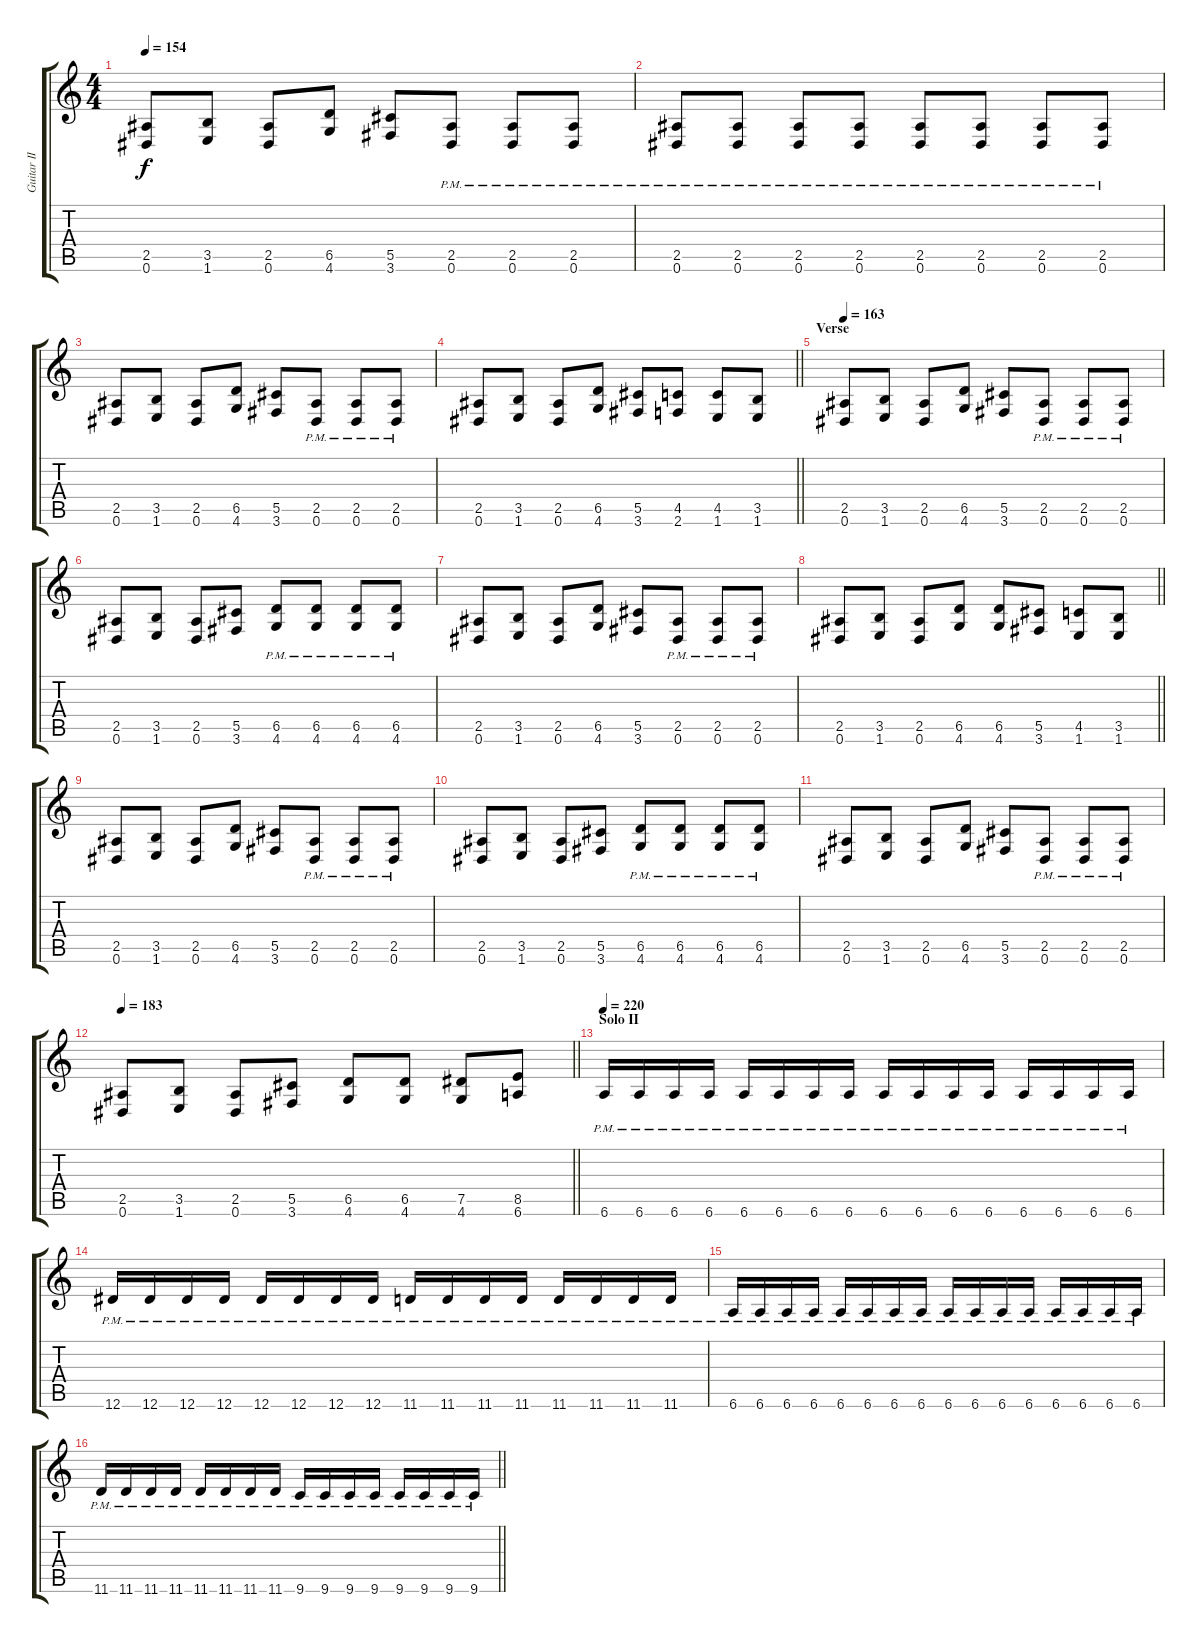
\track ("Guitar II" "Guitar II") {instrument distortionguitar}
\staff {score tabs}
\tuning (Eb4 Bb3 Gb3 Db3 Ab2 Eb2) {hide}
\ts (4 4)
\section ("" "")
\tempo 154
\clef g2
\ks c
(2.5 0.6).8{dy f} (3.5 1.6).8 (2.5 0.6).8 (6.5 4.6).8 (5.5 3.6).8 (2.5{pm} 0.6{pm}).8 (2.5{pm} 0.6{pm}).8 (2.5{pm} 0.6{pm}).8 |
(2.5{pm} 0.6{pm}).8 (2.5{pm} 0.6{pm}).8 (2.5{pm} 0.6{pm}).8 (2.5{pm} 0.6{pm}).8 (2.5{pm} 0.6{pm}).8 (2.5{pm} 0.6{pm}).8 (2.5{pm} 0.6{pm}).8 (2.5{pm} 0.6{pm}).8 |
(2.5 0.6).8 (3.5 1.6).8 (2.5 0.6).8 (6.5 4.6).8 (5.5 3.6).8 (2.5{pm} 0.6{pm}).8 (2.5{pm} 0.6{pm}).8 (2.5{pm} 0.6{pm}).8 |
\barLineRight lightlight
(2.5 0.6).8 (3.5 1.6).8 (2.5 0.6).8 (6.5 4.6).8 (5.5 3.6).8 (4.5 2.6).8 (4.5 1.6).8 (3.5 1.6).8 |
\section ("" "Verse")
\tempo 163
(2.5 0.6).8 (3.5 1.6).8 (2.5 0.6).8 (6.5 4.6).8 (5.5 3.6).8 (2.5{pm} 0.6{pm}).8 (2.5{pm} 0.6{pm}).8 (2.5{pm} 0.6{pm}).8 |
(2.5 0.6).8 (3.5 1.6).8 (2.5 0.6).8 (5.5 3.6).8 (6.5{pm} 4.6).8 (6.5{pm} 4.6{pm}).8 (6.5{pm} 4.6{pm}).8 (6.5{pm} 4.6{pm}).8 |
(2.5 0.6).8 (3.5 1.6).8 (2.5 0.6).8 (6.5 4.6).8 (5.5 3.6).8 (2.5{pm} 0.6{pm}).8 (2.5{pm} 0.6{pm}).8 (2.5{pm} 0.6{pm}).8 |
\barLineRight lightlight
(2.5 0.6).8 (3.5 1.6).8 (2.5 0.6).8 (6.5 4.6).8 (6.5 4.6).8 (5.5 3.6).8 (4.5 1.6).8 (3.5 1.6).8 |
\section ("" "")
(2.5 0.6).8 (3.5 1.6).8 (2.5 0.6).8 (6.5 4.6).8 (5.5 3.6).8 (2.5{pm} 0.6{pm}).8 (2.5{pm} 0.6{pm}).8 (2.5{pm} 0.6{pm}).8 |
(2.5 0.6).8 (3.5 1.6).8 (2.5 0.6).8 (5.5 3.6).8 (6.5{pm} 4.6).8 (6.5{pm} 4.6{pm}).8 (6.5{pm} 4.6{pm}).8 (6.5{pm} 4.6{pm}).8 |
(2.5 0.6).8 (3.5 1.6).8 (2.5 0.6).8 (6.5 4.6).8 (5.5 3.6).8 (2.5{pm} 0.6{pm}).8 (2.5{pm} 0.6{pm}).8 (2.5{pm} 0.6{pm}).8 |
\tempo 183
\barLineRight lightlight
(2.5 0.6).8 (3.5 1.6).8 (2.5 0.6).8 (5.5 3.6).8 (6.5 4.6).8 (6.5 4.6).8 (7.5 4.6).8 (8.5 6.6).8 |
\section ("" "Solo II")
\tempo 220
6.6{pm}.16 6.6{pm}.16 6.6{pm}.16 6.6{pm}.16 6.6{pm}.16 6.6{pm}.16 6.6{pm}.16 6.6{pm}.16 6.6{pm}.16 6.6{pm}.16 6.6{pm}.16 6.6{pm}.16 6.6{pm}.16 6.6{pm}.16 6.6{pm}.16 6.6{pm}.16 |
12.6{pm}.16 12.6{pm}.16 12.6{pm}.16 12.6{pm}.16 12.6{pm}.16 12.6{pm}.16 12.6{pm}.16 12.6{pm}.16 11.6{pm}.16 11.6{pm}.16 11.6{pm}.16 11.6{pm}.16 11.6{pm}.16 11.6{pm}.16 11.6{pm}.16 11.6{pm}.16 |
6.6{pm}.16 6.6{pm}.16 6.6{pm}.16 6.6{pm}.16 6.6{pm}.16 6.6{pm}.16 6.6{pm}.16 6.6{pm}.16 6.6{pm}.16 6.6{pm}.16 6.6{pm}.16 6.6{pm}.16 6.6{pm}.16 6.6{pm}.16 6.6{pm}.16 6.6{pm}.16 |
\barLineRight lightlight
11.6{pm}.16 11.6{pm}.16 11.6{pm}.16 11.6{pm}.16 11.6{pm}.16 11.6{pm}.16 11.6{pm}.16 11.6{pm}.16 9.6{pm}.16 9.6{pm}.16 9.6{pm}.16 9.6{pm}.16 9.6{pm}.16 9.6{pm}.16 9.6{pm}.16 9.6{pm}.16
